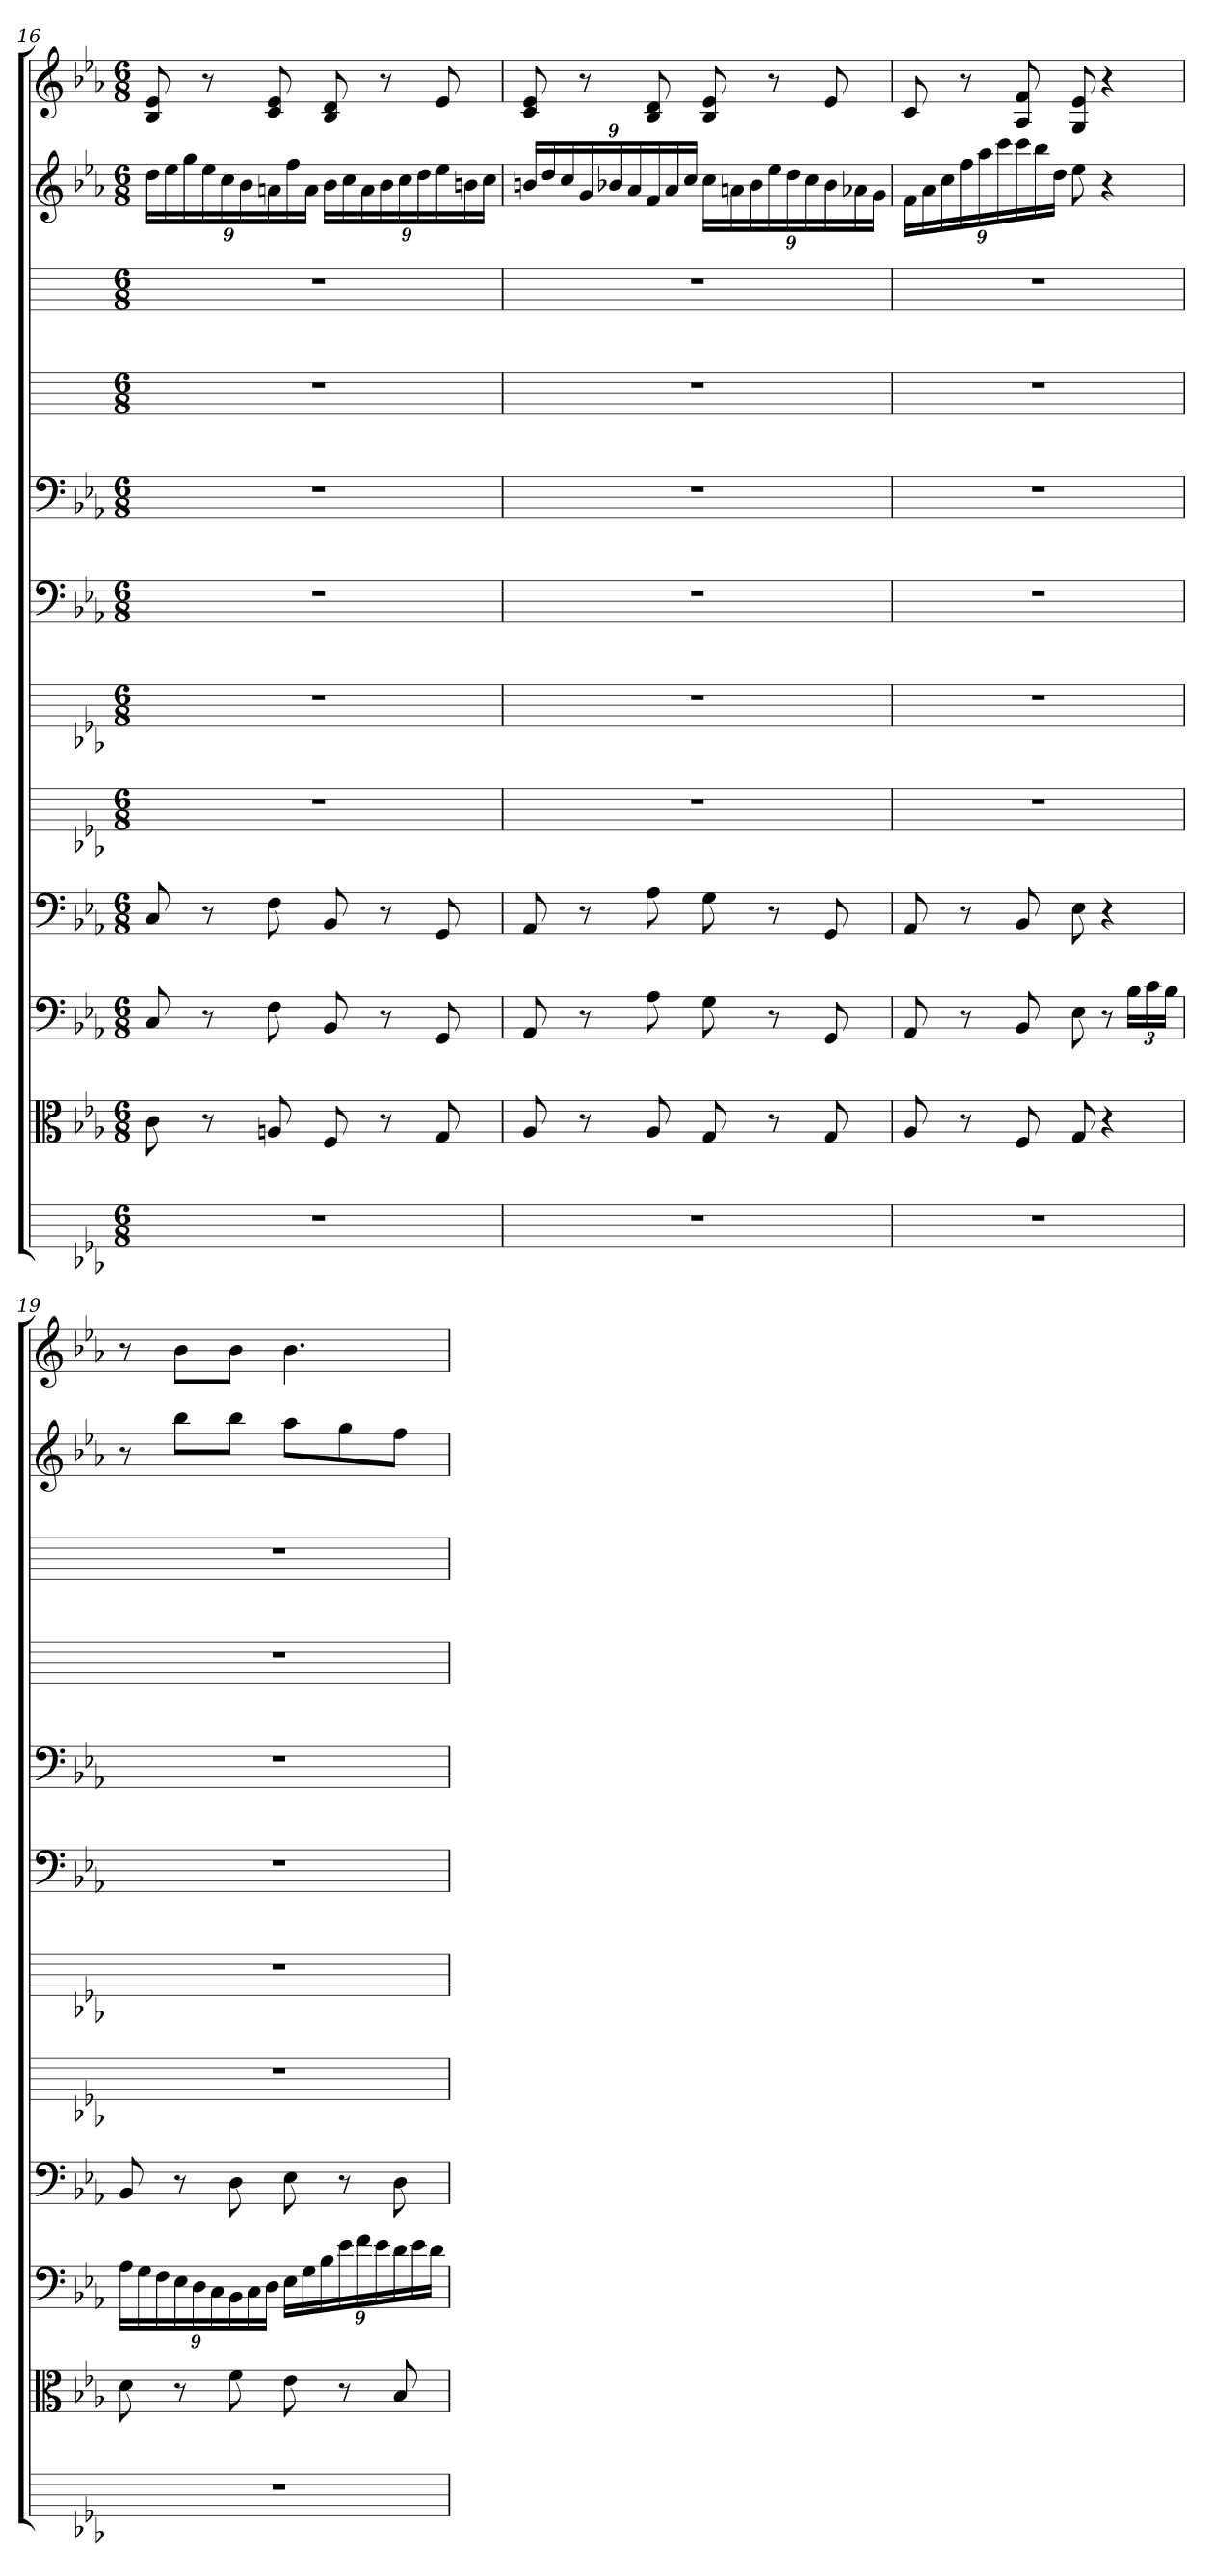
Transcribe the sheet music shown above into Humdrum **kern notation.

**kern	**kern	**kern	**kern	**kern	**kern	**kern	**kern	**kern	**kern	**kern	**kern
*part12	*part11	*part10	*part9	*part8	*part7	*part6	*part5	*part4	*part3	*part2	*part1
*staff12	*staff11	*staff10	*staff9	*staff8	*staff7	*staff6	*staff5	*staff4	*staff3	*staff2	*staff1
*	*clefC3	*clefF4	*clefF4	*	*	*clefF4	*clefF4	*	*	*	*
*k[b-e-a-]	*k[b-e-a-]	*k[b-e-a-]	*k[b-e-a-]	*k[b-e-a-]	*k[b-e-a-]	*k[b-e-a-]	*k[b-e-a-]	*k[]	*k[]	*k[b-e-a-]	*k[b-e-a-]
*E-:	*E-:	*E-:	*E-:	*E-:	*E-:	*E-:	*E-:	*	*	*E-:	*E-:
*M6/8	*M6/8	*M6/8	*M6/8	*M6/8	*M6/8	*M6/8	*M6/8	*M6/8	*M6/8	*M6/8	*M6/8
=16	=16	=16	=16	=16	=16	=16	=16	=16	=16	=16	=16
2.r	8c	8C	8C	2.r	2.r	2.r	2.r	2.r	2.r	24ddLL	8B- 8e-
.	.	.	.	.	.	.	.	.	.	24ee-	.
.	.	.	.	.	.	.	.	.	.	24gg	.
.	8r	8r	8r	.	.	.	.	.	.	24ee-	8r
.	.	.	.	.	.	.	.	.	.	24cc	.
.	.	.	.	.	.	.	.	.	.	24b-	.
.	8An	8F	8F	.	.	.	.	.	.	24an	8c 8e-
.	.	.	.	.	.	.	.	.	.	24ff	.
.	.	.	.	.	.	.	.	.	.	24aJJ	.
.	8F	8BB-	8BB-	.	.	.	.	.	.	24b-LL	8B- 8d
.	.	.	.	.	.	.	.	.	.	24cc	.
.	.	.	.	.	.	.	.	.	.	24a	.
.	8r	8r	8r	.	.	.	.	.	.	24b-	8r
.	.	.	.	.	.	.	.	.	.	24cc	.
.	.	.	.	.	.	.	.	.	.	24dd	.
.	8G	8GG	8GG	.	.	.	.	.	.	24ee-	8e-
.	.	.	.	.	.	.	.	.	.	24bn	.
.	.	.	.	.	.	.	.	.	.	24ccJJ	.
=17	=17	=17	=17	=17	=17	=17	=17	=17	=17	=17	=17
2.r	8A-	8AA-	8AA-	2.r	2.r	2.r	2.r	2.r	2.r	24bnLL	8c 8e-
.	.	.	.	.	.	.	.	.	.	24dd	.
.	.	.	.	.	.	.	.	.	.	24cc	.
.	8r	8r	8r	.	.	.	.	.	.	24g	8r
.	.	.	.	.	.	.	.	.	.	24b-X	.
.	.	.	.	.	.	.	.	.	.	24a-	.
.	8A-	8A-	8A-	.	.	.	.	.	.	24f	8B- 8d
.	.	.	.	.	.	.	.	.	.	24a-	.
.	.	.	.	.	.	.	.	.	.	24ccJJ	.
.	8G	8G	8G	.	.	.	.	.	.	24ccLL	8B- 8e-
.	.	.	.	.	.	.	.	.	.	24an	.
.	.	.	.	.	.	.	.	.	.	24b-	.
.	8r	8r	8r	.	.	.	.	.	.	24ee-	8r
.	.	.	.	.	.	.	.	.	.	24dd	.
.	.	.	.	.	.	.	.	.	.	24cc	.
.	8G	8GG	8GG	.	.	.	.	.	.	24b-	8e-
.	.	.	.	.	.	.	.	.	.	24a-X	.
.	.	.	.	.	.	.	.	.	.	24gJJ	.
=18	=18	=18	=18	=18	=18	=18	=18	=18	=18	=18	=18
2.r	8A-	8AA-	8AA-	2.r	2.r	2.r	2.r	2.r	2.r	24fLL	8c
.	.	.	.	.	.	.	.	.	.	24a-	.
.	.	.	.	.	.	.	.	.	.	24cc	.
.	8r	8r	8r	.	.	.	.	.	.	24ff	8r
.	.	.	.	.	.	.	.	.	.	24aa-	.
.	.	.	.	.	.	.	.	.	.	24ccc	.
.	8F	8BB-	8BB-	.	.	.	.	.	.	24ccc	8A- 8f
.	.	.	.	.	.	.	.	.	.	24bb-	.
.	.	.	.	.	.	.	.	.	.	24ddJJ	.
.	8G	8E-	8E-	.	.	.	.	.	.	8ee-	8G 8e-
.	4r	8r	4r	.	.	.	.	.	.	4r	4r
.	.	24B-\LL	.	.	.	.	.	.	.	.	.
.	.	24c\	.	.	.	.	.	.	.	.	.
.	.	24B-\JJ	.	.	.	.	.	.	.	.	.
=19	=19	=19	=19	=19	=19	=19	=19	=19	=19	=19	=19
2.r	8d	24A-\LL	8BB-	2.r	2.r	2.r	2.r	2.r	2.r	8r	8r
.	.	24G\	.	.	.	.	.	.	.	.	.
.	.	24F\	.	.	.	.	.	.	.	.	.
.	8r	24E-\	8r	.	.	.	.	.	.	8bb-L	8b-L
.	.	24D\	.	.	.	.	.	.	.	.	.
.	.	24C\	.	.	.	.	.	.	.	.	.
.	8f	24BB-\	8D	.	.	.	.	.	.	8bb-J	8b-J
.	.	24C\	.	.	.	.	.	.	.	.	.
.	.	24D\JJ	.	.	.	.	.	.	.	.	.
.	8e-	24E-\LL	8E-	.	.	.	.	.	.	8aa-L	4.b-
.	.	24G\	.	.	.	.	.	.	.	.	.
.	.	24B-\	.	.	.	.	.	.	.	.	.
.	8r	24e-\	8r	.	.	.	.	.	.	8gg	.
.	.	24f\	.	.	.	.	.	.	.	.	.
.	.	24e-\	.	.	.	.	.	.	.	.	.
.	8B-	24d\	8D	.	.	.	.	.	.	8ffJ	.
.	.	24e-\	.	.	.	.	.	.	.	.	.
.	.	24d\JJ	.	.	.	.	.	.	.	.	.
=	=	=	=	=	=	=	=	=	=	=	=
*-	*-	*-	*-	*-	*-	*-	*-	*-	*-	*-	*-
